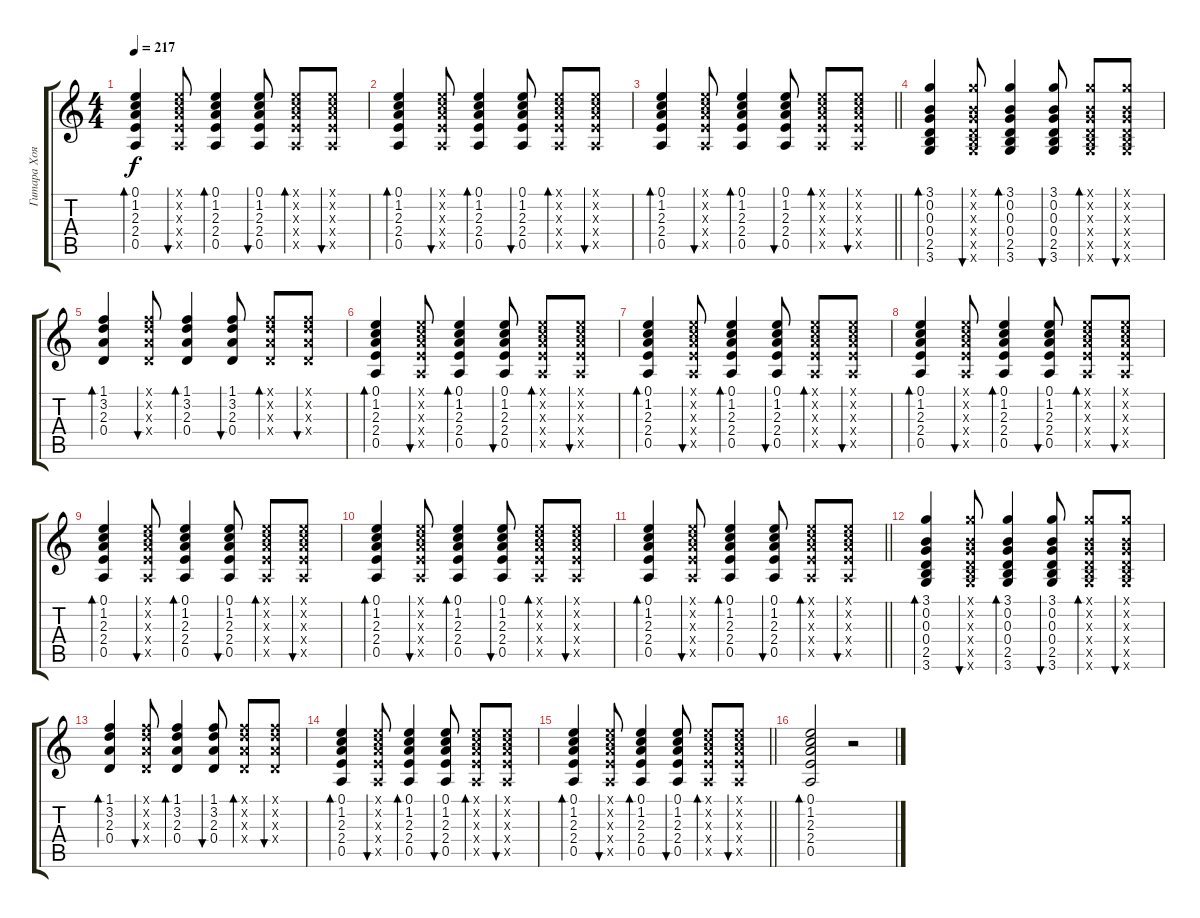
\track ("Гитара Хоя" "Гитара Хоя") {instrument acousticguitarsteel}
\staff {score tabs}
\tuning (E4 B3 G3 D3 A2 E2) {hide}
\ts (4 4)
\tempo 217
\clef g2
\ks c
(0.1 1.2 2.3 2.4 0.5).4{bd 60 dy f} (0.1{x} 1.2{x} 2.3{x} 2.4{x} 0.5{x}).8{bu 60} (0.1 1.2 2.3 2.4 0.5).4{bd 60} (0.1 1.2 2.3 2.4 0.5).8{bu 60} (0.1{x} 1.2{x} 2.3{x} 2.4{x} 0.5{x}).8{bd 60} (0.1{x} 1.2{x} 2.3{x} 2.4{x} 0.5{x}).8{bu 60} |
(0.1 1.2 2.3 2.4 0.5).4{bd 60} (0.1{x} 1.2{x} 2.3{x} 2.4{x} 0.5{x}).8{bu 60} (0.1 1.2 2.3 2.4 0.5).4{bd 60} (0.1 1.2 2.3 2.4 0.5).8{bu 60} (0.1{x} 1.2{x} 2.3{x} 2.4{x} 0.5{x}).8{bd 60} (0.1{x} 1.2{x} 2.3{x} 2.4{x} 0.5{x}).8{bu 60} |
\barLineRight lightlight
(0.1 1.2 2.3 2.4 0.5).4{bd 60} (0.1{x} 1.2{x} 2.3{x} 2.4{x} 0.5{x}).8{bu 60} (0.1 1.2 2.3 2.4 0.5).4{bd 60} (0.1 1.2 2.3 2.4 0.5).8{bu 60} (0.1{x} 1.2{x} 2.3{x} 2.4{x} 0.5{x}).8{bd 60} (0.1{x} 1.2{x} 2.3{x} 2.4{x} 0.5{x}).8{bu 60} |
(3.1 0.2 0.3 0.4 2.5 3.6).4{bd 60} (3.1{x} 0.2{x} 0.3{x} 0.4{x} 2.5{x} 3.6{x}).8{bu 60} (3.1 0.2 0.3 0.4 2.5 3.6).4{bd 60} (3.1 0.2 0.3 0.4 2.5 3.6).8{bu 60} (3.1{x} 0.2{x} 0.3{x} 0.4{x} 2.5{x} 3.6{x}).8{bd 60} (3.1{x} 0.2{x} 0.3{x} 0.4{x} 2.5{x} 3.6{x}).8{bu 60} |
(1.1 3.2 2.3 0.4).4{bd 60} (1.1{x} 3.2{x} 2.3{x} 0.4{x}).8{bu 60} (1.1 3.2 2.3 0.4).4{bd 60} (1.1 3.2 2.3 0.4).8{bu 60} (1.1{x} 3.2{x} 2.3{x} 0.4{x}).8{bd 60} (1.1{x} 3.2{x} 2.3{x} 0.4{x}).8{bu 60} |
(0.1 1.2 2.3 2.4 0.5).4{bd 60} (0.1{x} 1.2{x} 2.3{x} 2.4{x} 0.5{x}).8{bu 60} (0.1 1.2 2.3 2.4 0.5).4{bd 60} (0.1 1.2 2.3 2.4 0.5).8{bu 60} (0.1{x} 1.2{x} 2.3{x} 2.4{x} 0.5{x}).8{bd 60} (0.1{x} 1.2{x} 2.3{x} 2.4{x} 0.5{x}).8{bu 60} |
(0.1 1.2 2.3 2.4 0.5).4{bd 60} (0.1{x} 1.2{x} 2.3{x} 2.4{x} 0.5{x}).8{bu 60} (0.1 1.2 2.3 2.4 0.5).4{bd 60} (0.1 1.2 2.3 2.4 0.5).8{bu 60} (0.1{x} 1.2{x} 2.3{x} 2.4{x} 0.5{x}).8{bd 60} (0.1{x} 1.2{x} 2.3{x} 2.4{x} 0.5{x}).8{bu 60} |
(0.1 1.2 2.3 2.4 0.5).4{bd 60} (0.1{x} 1.2{x} 2.3{x} 2.4{x} 0.5{x}).8{bu 60} (0.1 1.2 2.3 2.4 0.5).4{bd 60} (0.1 1.2 2.3 2.4 0.5).8{bu 60} (0.1{x} 1.2{x} 2.3{x} 2.4{x} 0.5{x}).8{bd 60} (0.1{x} 1.2{x} 2.3{x} 2.4{x} 0.5{x}).8{bu 60} |
(0.1 1.2 2.3 2.4 0.5).4{bd 60} (0.1{x} 1.2{x} 2.3{x} 2.4{x} 0.5{x}).8{bu 60} (0.1 1.2 2.3 2.4 0.5).4{bd 60} (0.1 1.2 2.3 2.4 0.5).8{bu 60} (0.1{x} 1.2{x} 2.3{x} 2.4{x} 0.5{x}).8{bd 60} (0.1{x} 1.2{x} 2.3{x} 2.4{x} 0.5{x}).8{bu 60} |
(0.1 1.2 2.3 2.4 0.5).4{bd 60} (0.1{x} 1.2{x} 2.3{x} 2.4{x} 0.5{x}).8{bu 60} (0.1 1.2 2.3 2.4 0.5).4{bd 60} (0.1 1.2 2.3 2.4 0.5).8{bu 60} (0.1{x} 1.2{x} 2.3{x} 2.4{x} 0.5{x}).8{bd 60} (0.1{x} 1.2{x} 2.3{x} 2.4{x} 0.5{x}).8{bu 60} |
\barLineRight lightlight
(0.1 1.2 2.3 2.4 0.5).4{bd 60} (0.1{x} 1.2{x} 2.3{x} 2.4{x} 0.5{x}).8{bu 60} (0.1 1.2 2.3 2.4 0.5).4{bd 60} (0.1 1.2 2.3 2.4 0.5).8{bu 60} (0.1{x} 1.2{x} 2.3{x} 2.4{x} 0.5{x}).8{bd 60} (0.1{x} 1.2{x} 2.3{x} 2.4{x} 0.5{x}).8{bu 60} |
(3.1 0.2 0.3 0.4 2.5 3.6).4{bd 60} (3.1{x} 0.2{x} 0.3{x} 0.4{x} 2.5{x} 3.6{x}).8{bu 60} (3.1 0.2 0.3 0.4 2.5 3.6).4{bd 60} (3.1 0.2 0.3 0.4 2.5 3.6).8{bu 60} (3.1{x} 0.2{x} 0.3{x} 0.4{x} 2.5{x} 3.6{x}).8{bd 60} (3.1{x} 0.2{x} 0.3{x} 0.4{x} 2.5{x} 3.6{x}).8{bu 60} |
(1.1 3.2 2.3 0.4).4{bd 60} (1.1{x} 3.2{x} 2.3{x} 0.4{x}).8{bu 60} (1.1 3.2 2.3 0.4).4{bd 60} (1.1 3.2 2.3 0.4).8{bu 60} (1.1{x} 3.2{x} 2.3{x} 0.4{x}).8{bd 60} (1.1{x} 3.2{x} 2.3{x} 0.4{x}).8{bu 60} |
(0.1 1.2 2.3 2.4 0.5).4{bd 60} (0.1{x} 1.2{x} 2.3{x} 2.4{x} 0.5{x}).8{bu 60} (0.1 1.2 2.3 2.4 0.5).4{bd 60} (0.1 1.2 2.3 2.4 0.5).8{bu 60} (0.1{x} 1.2{x} 2.3{x} 2.4{x} 0.5{x}).8{bd 60} (0.1{x} 1.2{x} 2.3{x} 2.4{x} 0.5{x}).8{bu 60} |
\barLineRight lightlight
(0.1 1.2 2.3 2.4 0.5).4{bd 60} (0.1{x} 1.2{x} 2.3{x} 2.4{x} 0.5{x}).8{bu 60} (0.1 1.2 2.3 2.4 0.5).4{bd 60} (0.1 1.2 2.3 2.4 0.5).8{bu 60} (0.1{x} 1.2{x} 2.3{x} 2.4{x} 0.5{x}).8{bd 60} (0.1{x} 1.2{x} 2.3{x} 2.4{x} 0.5{x}).8{bu 60} |
(0.1 1.2 2.3 2.4 0.5).2{bd 60} r.2
